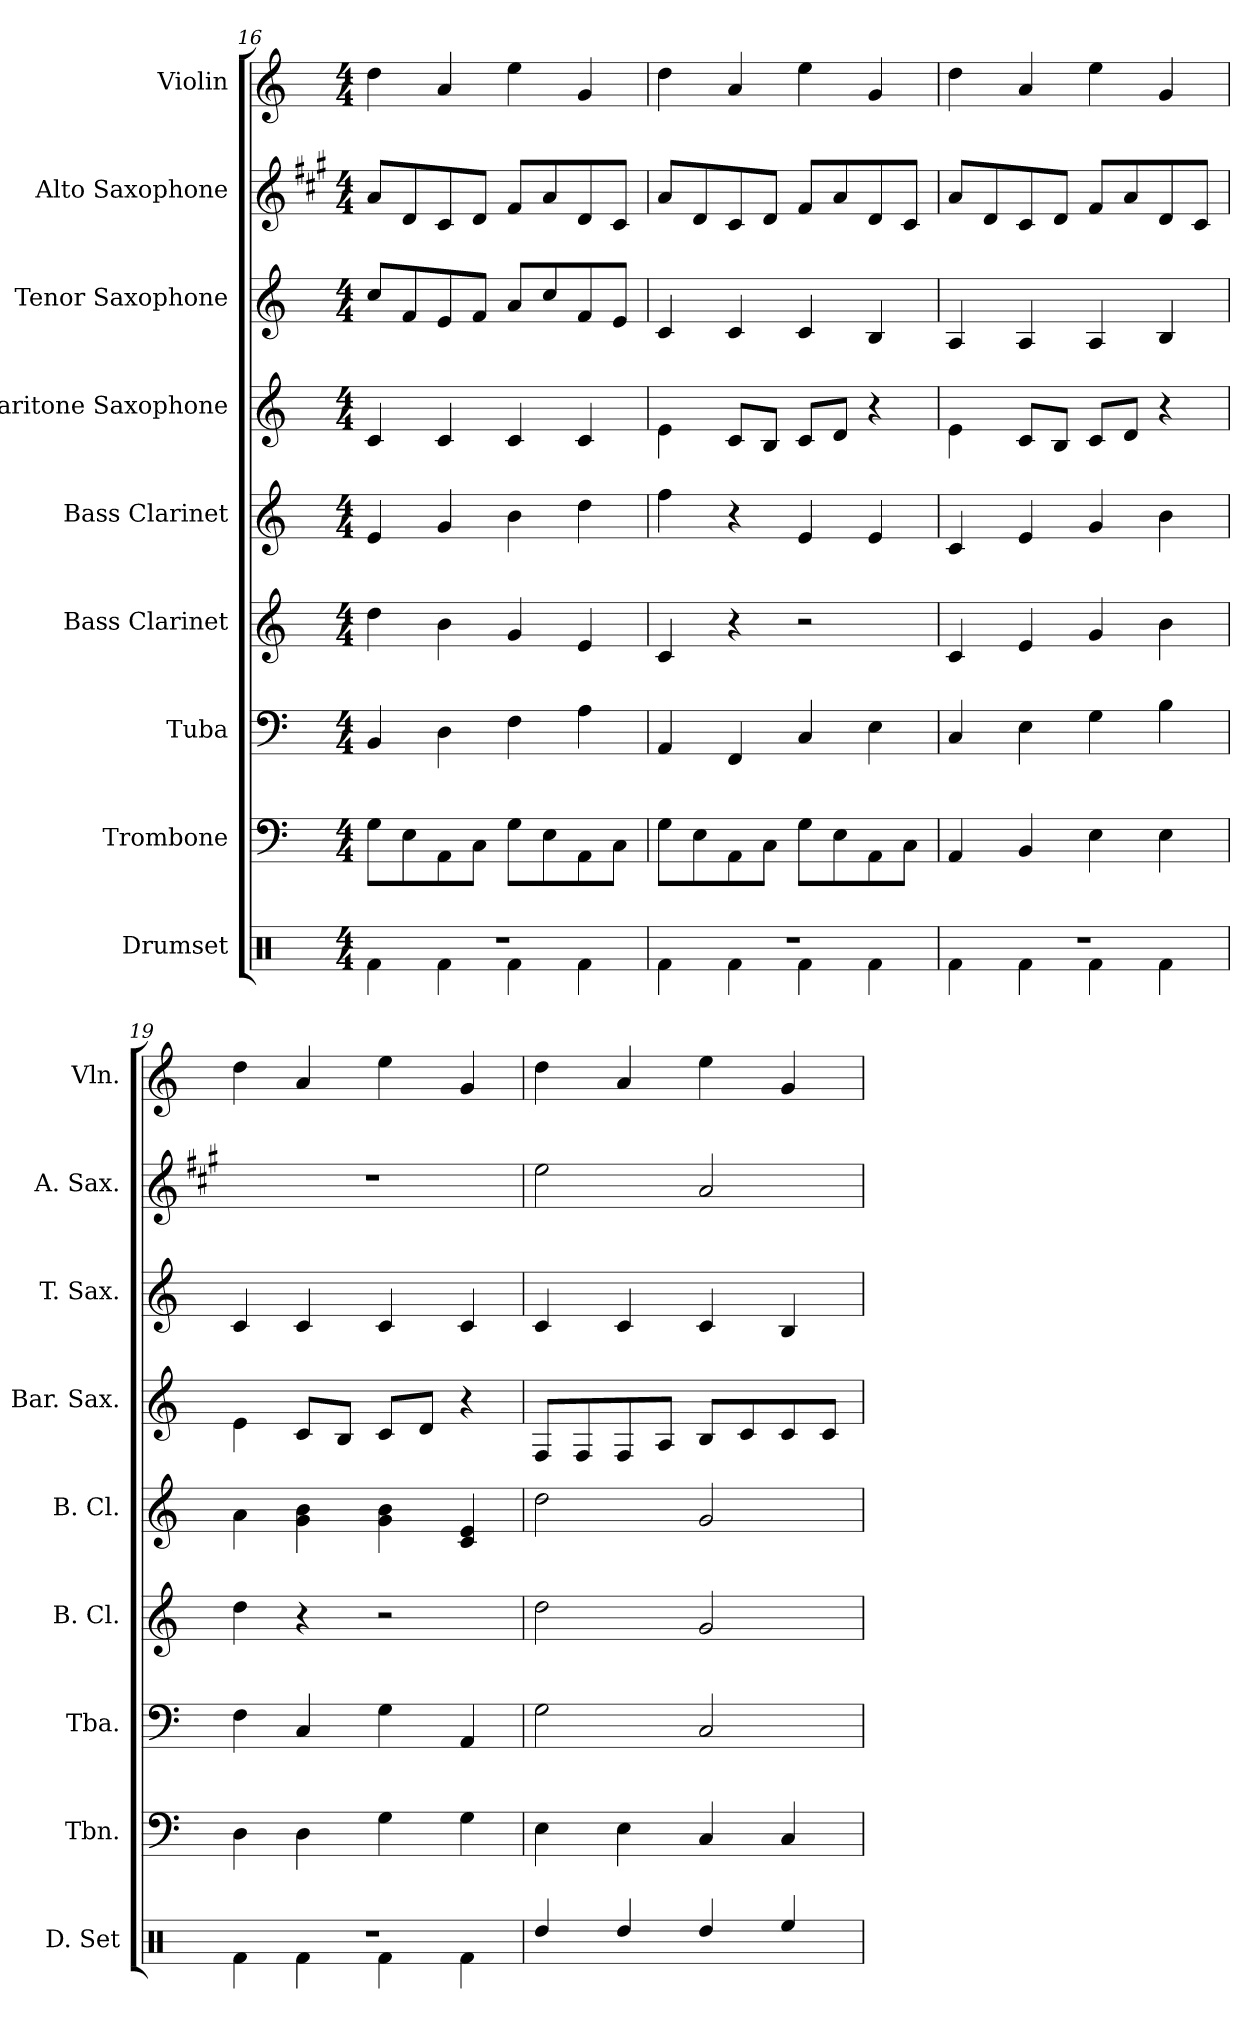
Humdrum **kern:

**kern	**kern	**kern	**kern	**kern	**kern	**kern	**kern	**kern
*part9	*part8	*part7	*part6	*part5	*part4	*part3	*part2	*part1
*staff9	*staff8	*staff7	*staff6	*staff5	*staff4	*staff3	*staff2	*staff1
*I"Drumset	*I"Trombone	*I"Tuba	*I"Bass Clarinet	*I"Bass Clarinet	*I"Baritone Saxophone	*I"Tenor Saxophone	*I"Alto Saxophone	*I"Violin
*I'D. Set	*I'Tbn.	*I'Tba.	*I'B. Cl.	*I'B. Cl.	*I'Bar. Sax.	*I'T. Sax.	*I'A. Sax.	*I'Vln.
*clefX	*clefF4	*clefF4	*clefG2	*clefG2	*clefG2	*clefG2	*clefG2	*clefG2
*	*	*	*ITrd8c14	*ITrd8c14	*ITrd12c21	*ITrd8c14	*ITrd5c9	*
*k[]	*k[]	*k[]	*k[]	*k[]	*k[]	*k[]	*k[]	*k[]
*M4/4	*M4/4	*M4/4	*M4/4	*M4/4	*M4/4	*M4/4	*M4/4	*M4/4
=16	=16	=16	=16	=16	=16	=16	=16	=16
*^	*	*	*	*	*	*	*	*
1r	4Rf\	8G\L	4BB/	4d\	4E/	4C/	8c/L	8c/L	4dd\
.	.	8E\	.	.	.	.	8F/	8F/	.
.	4Rf\	8AA\	4D\	4B\	4G/	4C/	8E/	8E/	4a/
.	.	8C\J	.	.	.	.	8F/J	8F/J	.
.	4Rf\	8G\L	4F\	4G/	4B\	4C/	8A/L	8A/L	4ee\
.	.	8E\	.	.	.	.	8c/	8c/	.
.	4Rf\	8AA\	4A\	4E/	4d\	4C/	8F/	8F/	4g/
.	.	8C\J	.	.	.	.	8E/J	8E/J	.
=17	=17	=17	=17	=17	=17	=17	=17	=17	=17
1r	4Rf\	8G\L	4AA/	4C/	4f\	4E\	4C/	8c/L	4dd\
.	.	8E\	.	.	.	.	.	8F/	.
.	4Rf\	8AA\	4FF/	4r	4r	8C/L	4C/	8E/	4a/
.	.	8C\J	.	.	.	8BB/J	.	8F/J	.
.	4Rf\	8G\L	4C/	2r	4E/	8C/L	4C/	8A/L	4ee\
.	.	8E\	.	.	.	8D/J	.	8c/	.
.	4Rf\	8AA\	4E\	.	4E/	4r	4BB/	8F/	4g/
.	.	8C\J	.	.	.	.	.	8E/J	.
=18	=18	=18	=18	=18	=18	=18	=18	=18	=18
1r	4Rf\	4AA/	4C/	4C/	4C/	4E\	4AA/	8c/L	4dd\
.	.	.	.	.	.	.	.	8F/	.
.	4Rf\	4BB/	4E\	4E/	4E/	8C/L	4AA/	8E/	4a/
.	.	.	.	.	.	8BB/J	.	8F/J	.
.	4Rf\	4E\	4G\	4G/	4G/	8C/L	4AA/	8A/L	4ee\
.	.	.	.	.	.	8D/J	.	8c/	.
.	4Rf\	4E\	4B\	4B\	4B\	4r	4BB/	8F/	4g/
.	.	.	.	.	.	.	.	8E/J	.
=19	=19	=19	=19	=19	=19	=19	=19	=19	=19
1r	4Rf\	4D\	4F\	4d\	4A\	4E\	4C/	1r	4dd\
.	4Rf\	4D\	4C/	4r	4G\ 4B\	8C/L	4C/	.	4a/
.	.	.	.	.	.	8BB/J	.	.	.
.	4Rf\	4G\	4G\	2r	4G\ 4B\	8C/L	4C/	.	4ee\
.	.	.	.	.	.	8D/J	.	.	.
.	4Rf\	4G\	4AA/	.	4C/ 4E/	4r	4C/	.	4g/
*v	*v	*	*	*	*	*	*	*	*
!!LO:PB:g=z
=20	=20	=20	=20	=20	=20	=20	=20	=20
4Rdd/	4E\	2G\	2d\	2d\	8FF/L	4C/	2g\	4dd\
.	.	.	.	.	8FF/	.	.	.
4Rdd/	4E\	.	.	.	8FF/	4C/	.	4a/
.	.	.	.	.	8AA/J	.	.	.
4Rdd/	4C/	2C/	2G/	2G/	8BB/L	4C/	2c/	4ee\
.	.	.	.	.	8C/	.	.	.
4Ree/	4C/	.	.	.	8C/	4BB/	.	4g/
.	.	.	.	.	8C/J	.	.	.
=	=	=	=	=	=	=	=	=
*-	*-	*-	*-	*-	*-	*-	*-	*-
